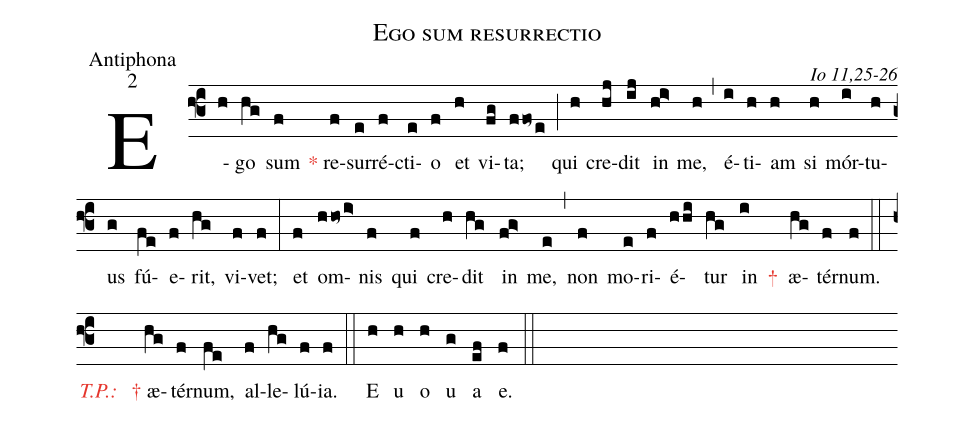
name:Ego sum resurrectio;
office-part:Antiphona;
mode:2;
commentary:Io 11,25-26;
%%
(f3) E(h)go(hg) sum(f) <c>*</c> re(f)sur(e)ré(f)cti(e)o(f) et(h) vi(fg)ta;(ffo~e) (;) qui(h) cre(hj)dit(ij) in(hi>) me,(h) (,) é(i)ti(h)am(h) si(h) mór(i)tu(h)us(g) fú(fe)e(f)rit,(hg) vi(f)vet;(f) (:) et(f) om(hho~i>)nis(f) qui(f) cre(h)dit(hg) in(fg>) me,(e) (,) non(f) mo(e)ri(f)é(hhi)tur(hg) in(i) <c>+</c>() æ(hg)tér(f)num.(f) (::) (z) <c><i>T.P.: </i> †</c> æ(hg)tér(f)num,(fe) al(f)le(hg)lú(f)ia.(f) (::) E(h) u(h) o(h) u(g) a(ef) e.(f) (::)
